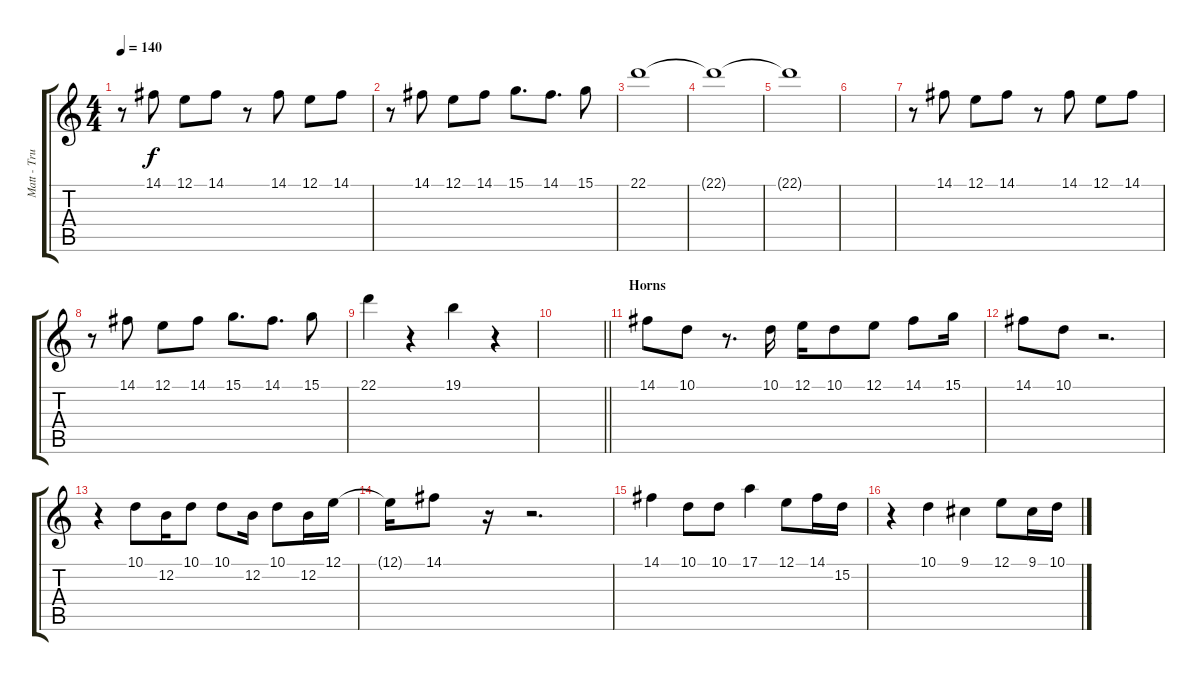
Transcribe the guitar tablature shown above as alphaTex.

\track ("Matt - Trumpet" "Matt - Tru") {instrument trumpet}
\staff {score tabs}
\tuning (E4 B3 G3 D3 A2 E2) {hide}
\ts (4 4)
\tempo 140
\clef g2
\ks c
r.8{dy f} 14.1.8 12.1.8 14.1.8 r.8 14.1.8 12.1.8 14.1.8 |
r.8 14.1.8 12.1.8 14.1.8 15.1.8{d} 14.1.8{d} 15.1.8 |
22.1.1 |
22.1{t}.1{volume 0} |
22.1{t}.1 |
|
r.8 14.1.8 12.1.8 14.1.8 r.8 14.1.8 12.1.8 14.1.8 |
r.8 14.1.8 12.1.8 14.1.8 15.1.8{d} 14.1.8{d} 15.1.8 |
22.1.4 r.4 19.1.4 r.4 |
\barLineRight lightlight
|
\section ("" "Horns")
14.1.8 10.1.8 r.8{d} 10.1.16 12.1.16 10.1.8 12.1.8 14.1.8 15.1.16 |
14.1.8 10.1.8 r.2{d} |
r.4 10.1.8 12.2.16 10.1.8 10.1.8 12.2.16 10.1.8 12.2.16 12.1.16 |
12.1{t}.16 14.1.8 r.16 r.2{d} |
14.1.4 10.1.8 10.1.8 17.1.4 12.1.8 14.1.16 15.2.16 |
r.4 10.1.4 9.1.4 12.1.8 9.1.16 10.1.16
